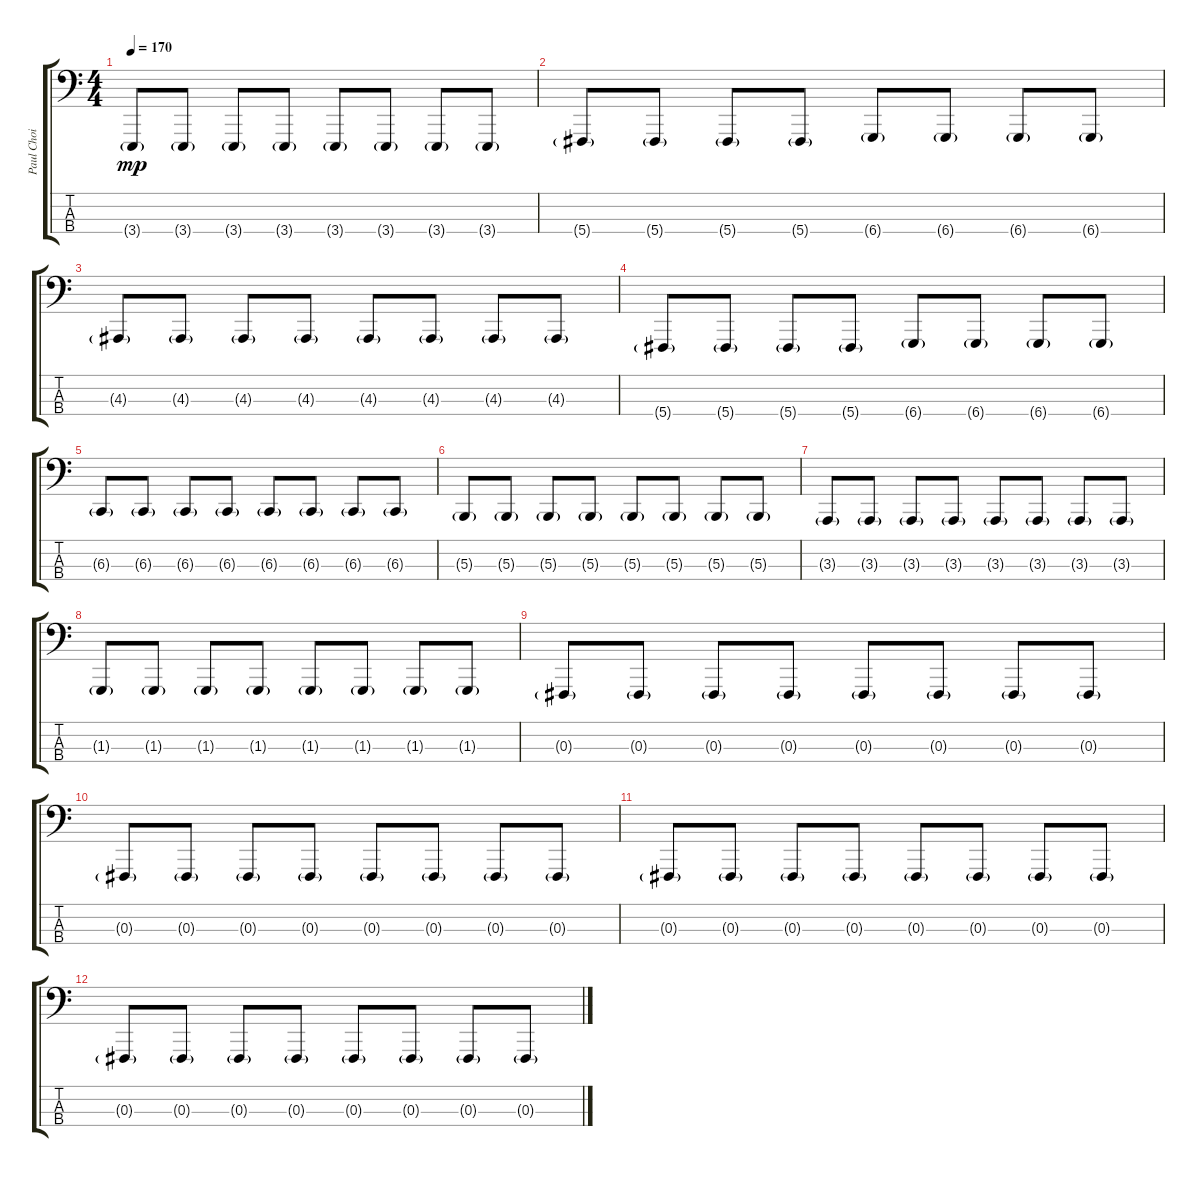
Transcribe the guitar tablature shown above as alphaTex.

\track ("Paul Choi (Big Muff Bass)" "Paul Choi ") {instrument lead8bassandlead}
\staff {score tabs}
\tuning (E2 B1 Gb1 Db1) {hide}
\ts (4 4)
\tempo 170
\clef f4
\ks c
3.4{g}.8{dy mp} 3.4{g}.8 3.4{g}.8 3.4{g}.8 3.4{g}.8 3.4{g}.8 3.4{g}.8 3.4{g}.8 |
5.4{g}.8 5.4{g}.8 5.4{g}.8 5.4{g}.8 6.4{g}.8 6.4{g}.8 6.4{g}.8 6.4{g}.8 |
4.3{g}.8 4.3{g}.8 4.3{g}.8 4.3{g}.8 4.3{g}.8 4.3{g}.8 4.3{g}.8 4.3{g}.8 |
5.4{g}.8 5.4{g}.8 5.4{g}.8 5.4{g}.8 6.4{g}.8 6.4{g}.8 6.4{g}.8 6.4{g}.8 |
6.3{g}.8 6.3{g}.8 6.3{g}.8 6.3{g}.8 6.3{g}.8 6.3{g}.8 6.3{g}.8 6.3{g}.8 |
5.3{g}.8 5.3{g}.8 5.3{g}.8 5.3{g}.8 5.3{g}.8 5.3{g}.8 5.3{g}.8 5.3{g}.8 |
3.3{g}.8 3.3{g}.8 3.3{g}.8 3.3{g}.8 3.3{g}.8 3.3{g}.8 3.3{g}.8 3.3{g}.8 |
1.3{g}.8 1.3{g}.8 1.3{g}.8 1.3{g}.8 1.3{g}.8 1.3{g}.8 1.3{g}.8 1.3{g}.8 |
0.3{g}.8 0.3{g}.8 0.3{g}.8 0.3{g}.8 0.3{g}.8 0.3{g}.8 0.3{g}.8 0.3{g}.8 |
0.3{g}.8 0.3{g}.8 0.3{g}.8 0.3{g}.8 0.3{g}.8 0.3{g}.8 0.3{g}.8 0.3{g}.8 |
0.3{g}.8 0.3{g}.8 0.3{g}.8 0.3{g}.8 0.3{g}.8 0.3{g}.8 0.3{g}.8 0.3{g}.8 |
0.3{g}.8 0.3{g}.8 0.3{g}.8 0.3{g}.8 0.3{g}.8 0.3{g}.8 0.3{g}.8 0.3{g}.8
